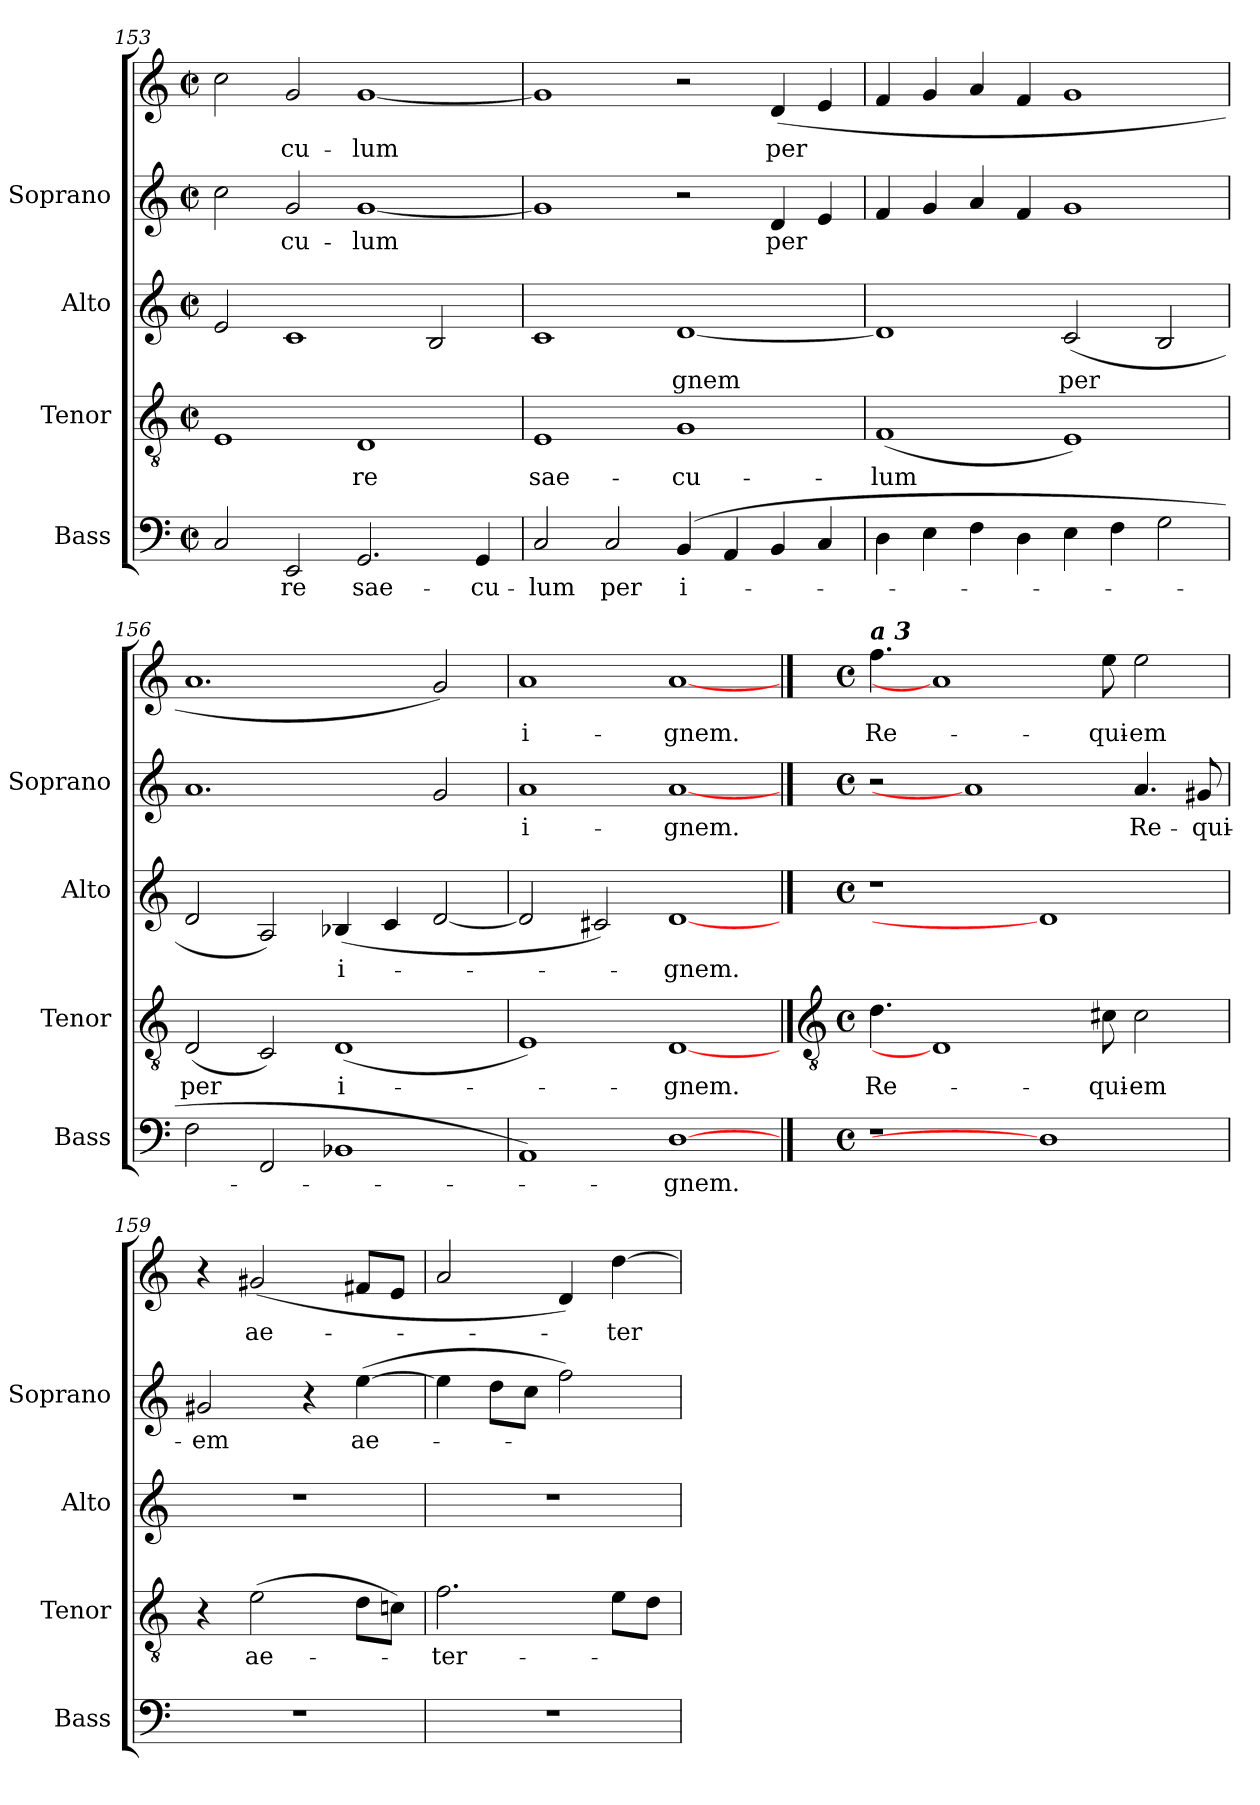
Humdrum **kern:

**kern	**text	**kern	**text	**kern	**text	**kern	**text	**kern	**text
*part4	*part4	*part3	*part3	*part2	*part2	*part1	*part1	*part1	*part1
*staff5	*staff5	*staff4	*staff4	*staff3	*staff3	*staff2	*staff2	*staff1	*staff1
*I"Bass	*	*I"Tenor	*	*I"Alto	*	*I"Soprano	*	*	*
*I'Bass	*	*I'Tenor	*	*I'Alto	*	*I'Soprano	*	*	*
*clefF4	*	*clefGv2	*	*clefG2	*	*clefG2	*	*clefG2	*
*k[]	*	*k[]	*	*k[]	*	*k[]	*	*k[]	*
*C:	*	*C:	*	*C:	*	*C:	*	*C:	*
*M4/2	*	*M4/2	*	*M4/2	*	*M4/2	*	*M4/2	*
*met(c|)	*	*met(c|)	*	*met(c|)	*	*met(c|)	*	*met(c|)	*
=153	=153	=153	=153	=153	=153	=153	=153	=153	=153
2C	.	1E	.	2e	.	2cc	.	2cc	.
!	!LO:LY:b	!	!	!	!	!	!LO:LY:b	!	!LO:LY:b
2EE	re	.	.	1c	.	2g	cu-	2g	cu-
!	!LO:LY:b	!	!LO:LY:b	!	!	!	!LO:LY:b	!	!LO:LY:b
2.GG	sae-	1D	re	.	.	[1g	-lum	[1g	-lum
.	.	.	.	2B	.	.	.	.	.
!	!LO:LY:b	!	!	!	!	!	!	!	!
4GG	-cu-	.	.	.	.	.	.	.	.
=154	=154	=154	=154	=154	=154	=154	=154	=154	=154
!	!LO:LY:b	!	!LO:LY:b	!	!	!	!	!	!
2C	-lum	1E	sae-	1c	.	1g]	.	1g]	.
!	!LO:LY:b	!	!	!	!	!	!	!	!
2C	per	.	.	.	.	.	.	.	.
!	!LO:LY:b	!	!LO:LY:b	!	!LO:LY:b	!	!	!	!
(<4BB	i-	1G	-cu-	[1d	gnem	2r	.	2r	.
4AA	.	.	.	.	.	.	.	.	.
!	!	!	!	!	!	!	!LO:LY:b	!	!LO:LY:b
4BB	.	.	.	.	.	4d	per	(<4d	per
4C	.	.	.	.	.	4e	.	4e	.
=155	=155	=155	=155	=155	=155	=155	=155	=155	=155
!	!	!	!LO:LY:b	!	!	!	!	!	!
4D	.	(<1F	-lum	1d]	.	4f	.	4f	.
4E	.	.	.	.	.	4g	.	4g	.
4F	.	.	.	.	.	4a	.	4a	.
4D	.	.	.	.	.	4f	.	4f	.
!	!	!	!	!	!LO:LY:b	!	!	!	!
4E	.	1E)	.	(<2c	per	1g	.	1g	.
4F	.	.	.	.	.	.	.	.	.
2G	.	.	.	2B	.	.	.	.	.
=156	=156	=156	=156	=156	=156	=156	=156	=156	=156
!	!	!	!LO:LY:b	!	!	!	!	!	!
2F	.	(<2D	per	2d	.	1.a	.	1.a	.
2FF	.	2C)	.	2A)	.	.	.	.	.
!	!	!	!LO:LY:b	!	!LO:LY:b	!	!	!	!
1BB-X	.	(<1D	i-	(<4B-X	i-	.	.	.	.
.	.	.	.	4c	.	.	.	.	.
.	.	.	.	[2d	.	2g	.	2g)	.
=157	=157	=157	=157	=157	=157	=157	=157	=157	=157
!	!	!	!	!	!	!	!LO:LY:b	!	!LO:LY:b
1AA)	.	1E)	.	2d]	.	1a	i-	1a	i-
.	.	.	.	2c#X)	.	.	.	.	.
!	!LO:LY:b	!	!LO:LY:b	!	!LO:LY:b	!	!LO:LY:b	!	!LO:LY:b
[1D	gnem.	[1D	gnem.	[1d	gnem.	[1a	-gnem.	[1a	-gnem.
!!LO:LB:g=z
==158	==158	==158	==158	==158	==158	==158	==158	==158	==158
*	*	*clefGv2	*	*	*	*	*	*	*
*	*	*	*	*	*	*k[]	*	*k[]	*
*	*	*	*	*	*	*C:	*	*C:	*
*M4/4	*	*M4/4	*	*M4/4	*	*M4/4	*	*M4/4	*
*met(c)	*	*met(c)	*	*met(c)	*	*met(c)	*	*met(c)	*
!	!	!	!	!	!	!	!	!LO:TX:a:Bi:t=a 3	!
!	!	!	!LO:LY:b	!	!	!	!	!	!LO:LY:b
1r	.	4.d	Re-	1r	.	2r	.	4.ff	Re-
.	.	1D]	.	.	.	.	.	1a]	.
.	.	.	.	.	.	1a]	.	.	.
1D]	.	.	.	1d]	.	.	.	.	.
!	!	!	!LO:LY:b	!	!	!	!	!	!LO:LY:b
.	.	8c#X	-qui-	.	.	.	.	8ee	-qui-
!	!	!	!LO:LY:b	!	!	!	!LO:LY:b	!	!LO:LY:b
.	.	2c#	-em	.	.	4.a	Re-	2ee	-em
!	!	!	!	!	!	!	!LO:LY:b	!	!
.	.	.	.	.	.	8g#X	-qui-	.	.
=159	=159	=159	=159	=159	=159	=159	=159	=159	=159
!	!	!	!	!	!	!	!LO:LY:b	!	!
1r	.	4r	.	1r	.	2g#	em	4r	.
!	!	!	!LO:LY:b	!	!	!	!	!	!LO:LY:b
.	.	(>2e	ae-	.	.	.	.	(<2g#X	-ae-
.	.	.	.	.	.	4r	.	.	.
!	!	!	!	!	!	!	!LO:LY:b	!	!
.	.	8dL	.	.	.	(>[4ee	ae-	8f#L	.
.	.	8cnJ)	.	.	.	.	.	8eJ	.
=160	=160	=160	=160	=160	=160	=160	=160	=160	=160
!	!	!	!LO:LY:b	!	!	!	!	!	!
1r	.	2.f	ter-	1r	.	4ee]	.	2a	.
.	.	.	.	.	.	8ddL	.	.	.
.	.	.	.	.	.	8ccJ	.	.	.
.	.	.	.	.	.	2ff)	.	4d)	.
!	!	!	!	!	!	!	!	!	!LO:LY:b
.	.	8eL	.	.	.	.	.	[4dd	ter-
.	.	8dJ	.	.	.	.	.	.	.
=	=	=	=	=	=	=	=	=	=
*-	*-	*-	*-	*-	*-	*-	*-	*-	*-
